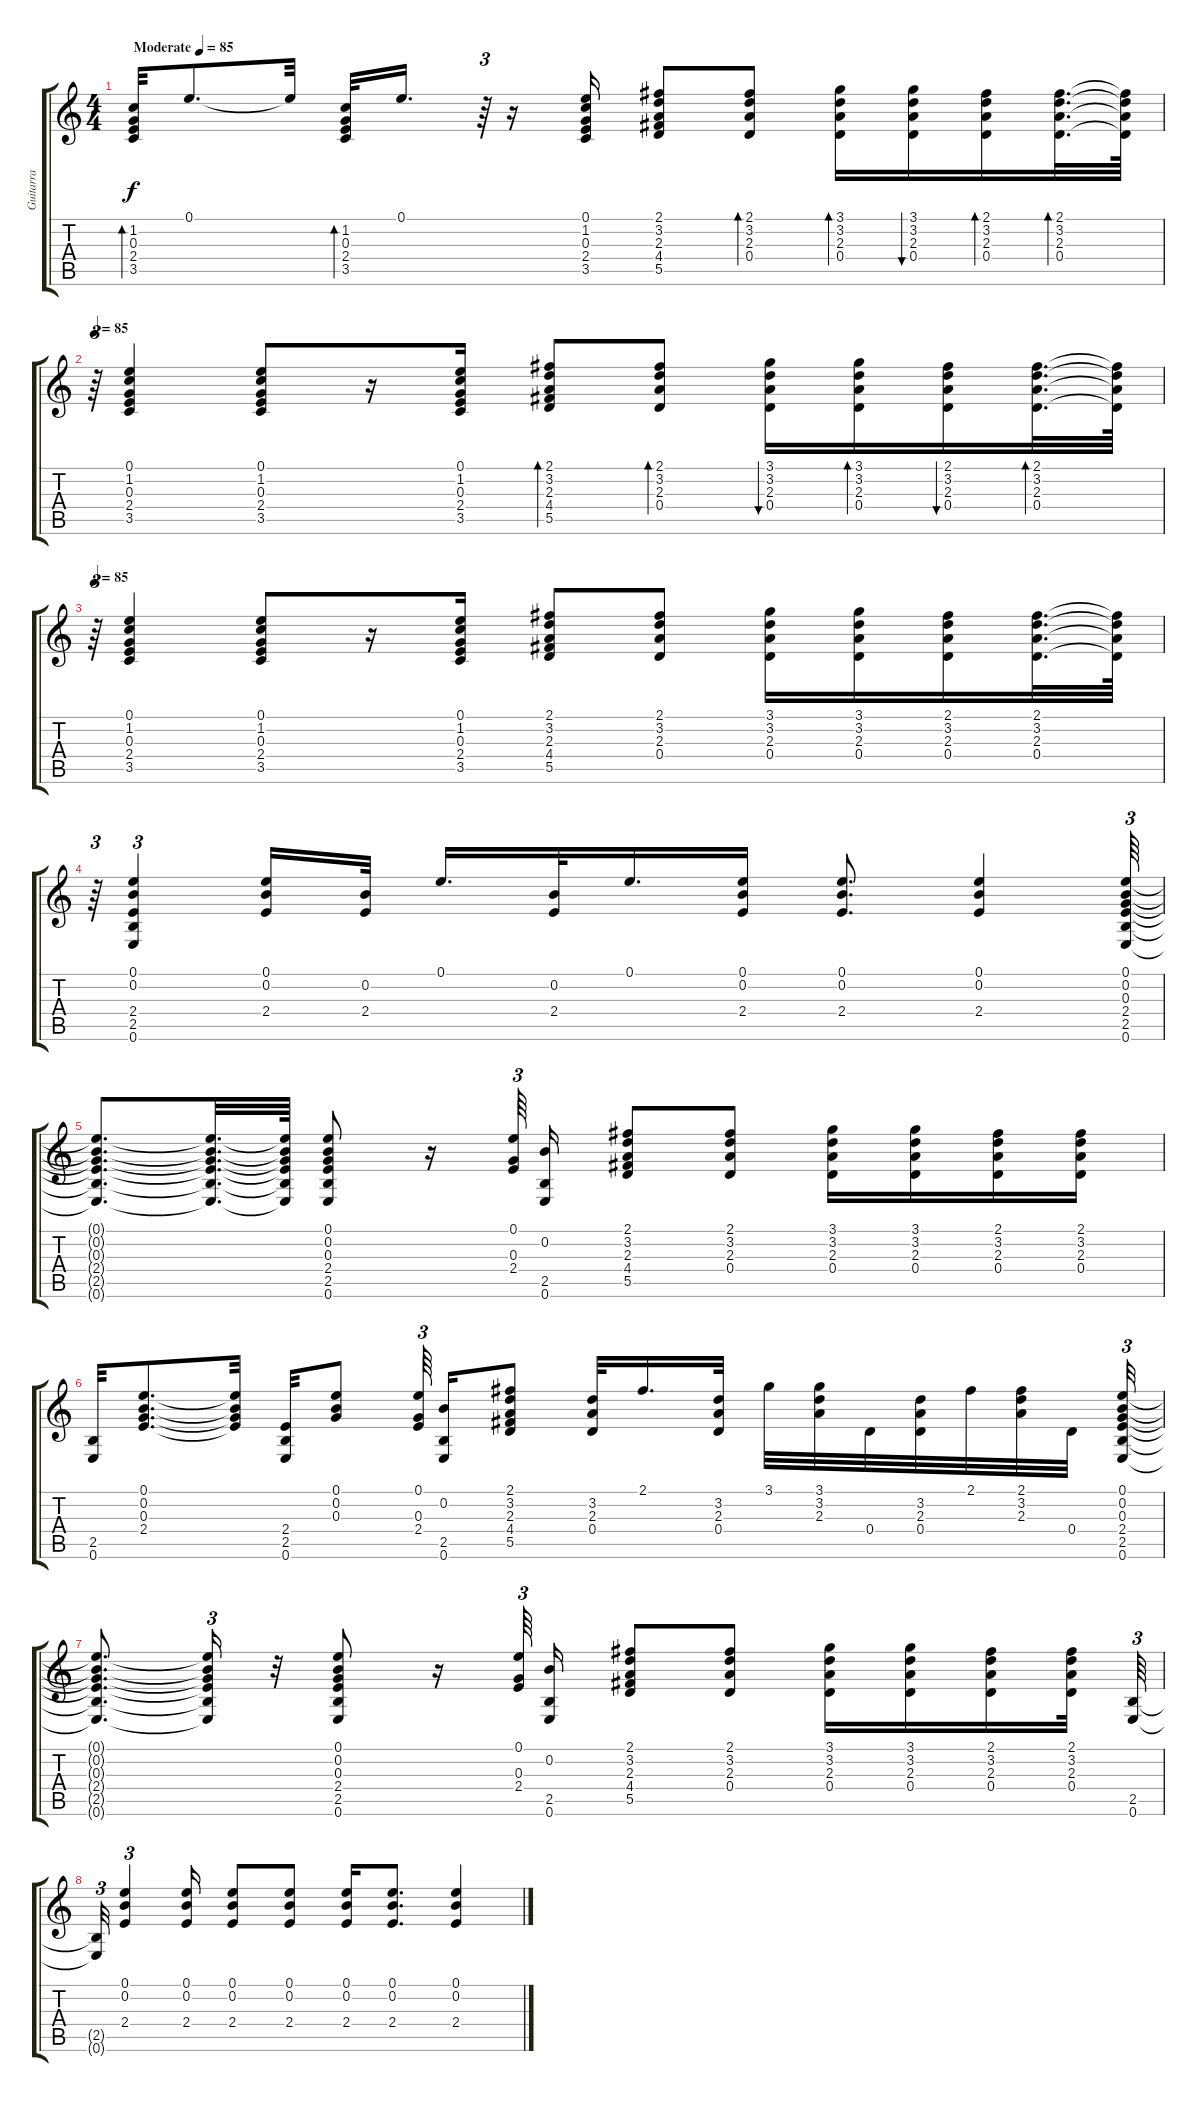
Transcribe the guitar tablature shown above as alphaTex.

\track ("Guitarra" "Guitarra") {instrument electricguitarclean}
\staff {score tabs}
\tuning (E4 B3 G3 D3 A2 E2) {hide}
\ts (4 4)
\tempo (85 "Moderate")
\clef g2
\ks c
(1.2 0.3 2.4 3.5).32{bd 120 dy f instrument electricguitarclean} 0.1.8{d} 0.1{t}.32 (1.2 0.3 2.4 3.5).32{bd 120} 0.1.16{d} r.64{tu (3 2)} r.16 (0.1 1.2 0.3 2.4 3.5).16 (2.1 3.2 2.3 4.4 5.5).8 (2.1 3.2 2.3 0.4).8{bd 30} (3.1 3.2 2.3 0.4).16{bd 30} (3.1 3.2 2.3 0.4).16{bu 60} (2.1 3.2 2.3 0.4).16{bd 60} (2.1 3.2 2.3 0.4).32{d bd 120} (2.1{t} 3.2{t} 2.3{t} 0.4{t}).64 |
\tempo 85
r.64{tu (3 2)} (0.1 1.2 0.3 2.4 3.5).4 (0.1 1.2 0.3 2.4 3.5).8 r.16 (0.1 1.2 0.3 2.4 3.5).16 (2.1 3.2 2.3 4.4 5.5).8{bd 120} (2.1 3.2 2.3 0.4).8{bd 120} (3.1 3.2 2.3 0.4).16{bu 30} (3.1 3.2 2.3 0.4).16{bd 30} (2.1 3.2 2.3 0.4).16{bu 120} (2.1 3.2 2.3 0.4).32{d bd 240} (2.1{t} 3.2{t} 2.3{t} 0.4{t}).64 |
\tempo 85
r.64{tu (3 2)} (0.1 1.2 0.3 2.4 3.5).4 (0.1 1.2 0.3 2.4 3.5).8 r.16 (0.1 1.2 0.3 2.4 3.5).16 (2.1 3.2 2.3 4.4 5.5).8 (2.1 3.2 2.3 0.4).8 (3.1 3.2 2.3 0.4).16 (3.1 3.2 2.3 0.4).16 (2.1 3.2 2.3 0.4).16 (2.1 3.2 2.3 0.4).32{d} (2.1{t} 3.2{t} 2.3{t} 0.4{t}).64 |
r.64{tu (3 2)} (0.1 0.2 2.4 2.5 0.6).4{tu (3 2)} (0.1 0.2 2.4).16 (0.2 2.4).32 0.1.16{d} (0.2 2.4).32 0.1.16{d} (0.1 0.2 2.4).16 (0.1 0.2 2.4).8{d} (0.1 0.2 2.4).4 (0.1 0.2 0.3 2.4 2.5 0.6).64{tu (3 2)} |
(0.1{t} 0.2{t} 0.3{t} 2.4{t} 2.5{t} 0.6{t}).8{d} (0.1{t} 0.2{t} 0.3{t} 2.4{t} 2.5{t} 0.6{t}).32{d} (0.1{t} 0.2{t} 0.3{t} 2.4{t} 2.5{t} 0.6{t}).64 (0.1 0.2 0.3 2.4 2.5 0.6).8 r.16 (0.1 0.3 2.4).64{tu (3 2)} (0.2 2.5 0.6).16 (2.1 3.2 2.3 4.4 5.5).8 (2.1 3.2 2.3 0.4).8 (3.1 3.2 2.3 0.4).16 (3.1 3.2 2.3 0.4).16 (2.1 3.2 2.3 0.4).16 (2.1 3.2 2.3 0.4).16 |
(2.5 0.6).32 (0.1 0.2 0.3 2.4).8{d} (0.1{t} 0.2{t} 0.3{t} 2.4{t}).32 (2.4 2.5 0.6).32 (0.1 0.2 0.3).8 (0.1 0.3 2.4).64{tu (3 2) beam splitsecondary} (0.2 2.5 0.6).16 (2.1 3.2 2.3 4.4 5.5).8 (3.2 2.3 0.4).32 2.1.16{d} (3.2 2.3 0.4).32 3.1.32 (3.1 3.2 2.3).32 0.4.32 (3.2 2.3 0.4).32 2.1.32 (2.1 3.2 2.3).32 0.4.32{beam splitsecondary} (0.1 0.2 0.3 2.4 2.5 0.6).32{tu (3 2)} |
(0.1{t} 0.2{t} 0.3{t} 2.4{t} 2.5{t} 0.6{t}).8{d} (0.1{t} 0.2{t} 0.3{t} 2.4{t} 2.5{t} 0.6{t}).16{tu (3 2)} r.32 (0.1 0.2 0.3 2.4 2.5 0.6).8 r.16 (0.1 0.3 2.4).64{tu (3 2)} (0.2 2.5 0.6).16 (2.1 3.2 2.3 4.4 5.5).8 (2.1 3.2 2.3 0.4).8 (3.1 3.2 2.3 0.4).16 (3.1 3.2 2.3 0.4).16 (2.1 3.2 2.3 0.4).16 (2.1 3.2 2.3 0.4).32 (2.5 0.6).64{tu (3 2)} |
(2.5{t} 0.6{t}).32{tu (3 2)} (0.1 0.2 2.4).4{tu (3 2)} (0.1 0.2 2.4).16 (0.1 0.2 2.4).8 (0.1 0.2 2.4).8 (0.1 0.2 2.4).16 (0.1 0.2 2.4).8{d} (0.1 0.2 2.4).4
